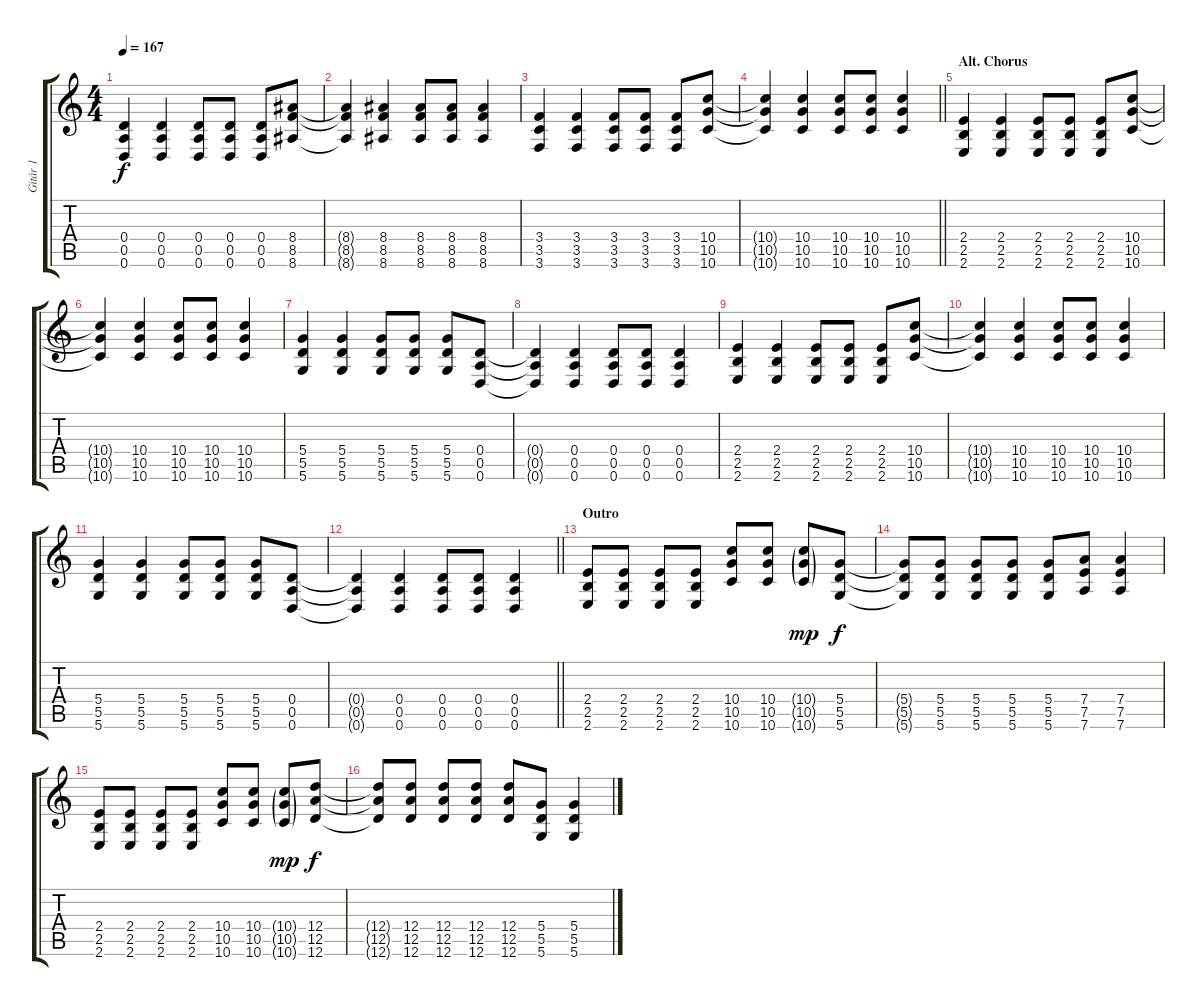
\track ("Gitár 1" "Gitár 1") {instrument overdrivenguitar}
\staff {score tabs}
\tuning (E4 B3 G3 D3 A2 D2) {hide}
\ts (4 4)
\tempo 167
\clef g2
\ks c
(0.4 0.5 0.6).4{dy f} (0.4 0.5 0.6).4 (0.4 0.5 0.6).8 (0.4 0.5 0.6).8 (0.4 0.5 0.6).8 (8.4 8.5 8.6).8 |
(8.4{t} 8.5{t} 8.6{t}).4 (8.4 8.5 8.6).4 (8.4 8.5 8.6).8 (8.4 8.5 8.6).8 (8.4 8.5 8.6).4 |
(3.4 3.5 3.6).4 (3.4 3.5 3.6).4 (3.4 3.5 3.6).8 (3.4 3.5 3.6).8 (3.4 3.5 3.6).8 (10.4 10.5 10.6).8 |
\barLineRight lightlight
(10.4{t} 10.5{t} 10.6{t}).4 (10.4 10.5 10.6).4 (10.4 10.5 10.6).8 (10.4 10.5 10.6).8 (10.4 10.5 10.6).4 |
\section ("" "Alt. Chorus")
(2.4 2.5 2.6).4 (2.4 2.5 2.6).4 (2.4 2.5 2.6).8 (2.4 2.5 2.6).8 (2.4 2.5 2.6).8 (10.4 10.5 10.6).8 |
(10.4{t} 10.5{t} 10.6{t}).4 (10.4 10.5 10.6).4 (10.4 10.5 10.6).8 (10.4 10.5 10.6).8 (10.4 10.5 10.6).4 |
(5.4 5.5 5.6).4 (5.4 5.5 5.6).4 (5.4 5.5 5.6).8 (5.4 5.5 5.6).8 (5.4 5.5 5.6).8 (0.4 0.5 0.6).8 |
(0.4{t} 0.5{t} 0.6{t}).4 (0.4 0.5 0.6).4 (0.4 0.5 0.6).8 (0.4 0.5 0.6).8 (0.4 0.5 0.6).4 |
(2.4 2.5 2.6).4 (2.4 2.5 2.6).4 (2.4 2.5 2.6).8 (2.4 2.5 2.6).8 (2.4 2.5 2.6).8 (10.4 10.5 10.6).8 |
(10.4{t} 10.5{t} 10.6{t}).4 (10.4 10.5 10.6).4 (10.4 10.5 10.6).8 (10.4 10.5 10.6).8 (10.4 10.5 10.6).4 |
(5.4 5.5 5.6).4 (5.4 5.5 5.6).4 (5.4 5.5 5.6).8 (5.4 5.5 5.6).8 (5.4 5.5 5.6).8 (0.4 0.5 0.6).8 |
\barLineRight lightlight
(0.4{t} 0.5{t} 0.6{t}).4 (0.4 0.5 0.6).4 (0.4 0.5 0.6).8 (0.4 0.5 0.6).8 (0.4 0.5 0.6).4 |
\section ("" "Outro")
(2.4 2.5 2.6).8 (2.4 2.5 2.6).8 (2.4 2.5 2.6).8 (2.4 2.5 2.6).8 (10.4 10.5 10.6).8 (10.4 10.5 10.6).8 (10.4{g} 10.5{g} 10.6{g}).8{dy mp} (5.4 5.5 5.6).8{dy f} |
(5.4{t} 5.5{t} 5.6{t}).8 (5.4 5.5 5.6).8 (5.4 5.5 5.6).8 (5.4 5.5 5.6).8 (5.4 5.5 5.6).8 (7.4 7.5 7.6).8 (7.4 7.5 7.6).4 |
(2.4 2.5 2.6).8 (2.4 2.5 2.6).8 (2.4 2.5 2.6).8 (2.4 2.5 2.6).8 (10.4 10.5 10.6).8 (10.4 10.5 10.6).8 (10.4{g} 10.5{g} 10.6{g}).8{dy mp} (12.4 12.5 12.6).8{dy f} |
(12.4{t} 12.5{t} 12.6{t}).8 (12.4 12.5 12.6).8 (12.4 12.5 12.6).8 (12.4 12.5 12.6).8 (12.4 12.5 12.6).8 (5.4 5.5 5.6).8 (5.4 5.5 5.6).4
